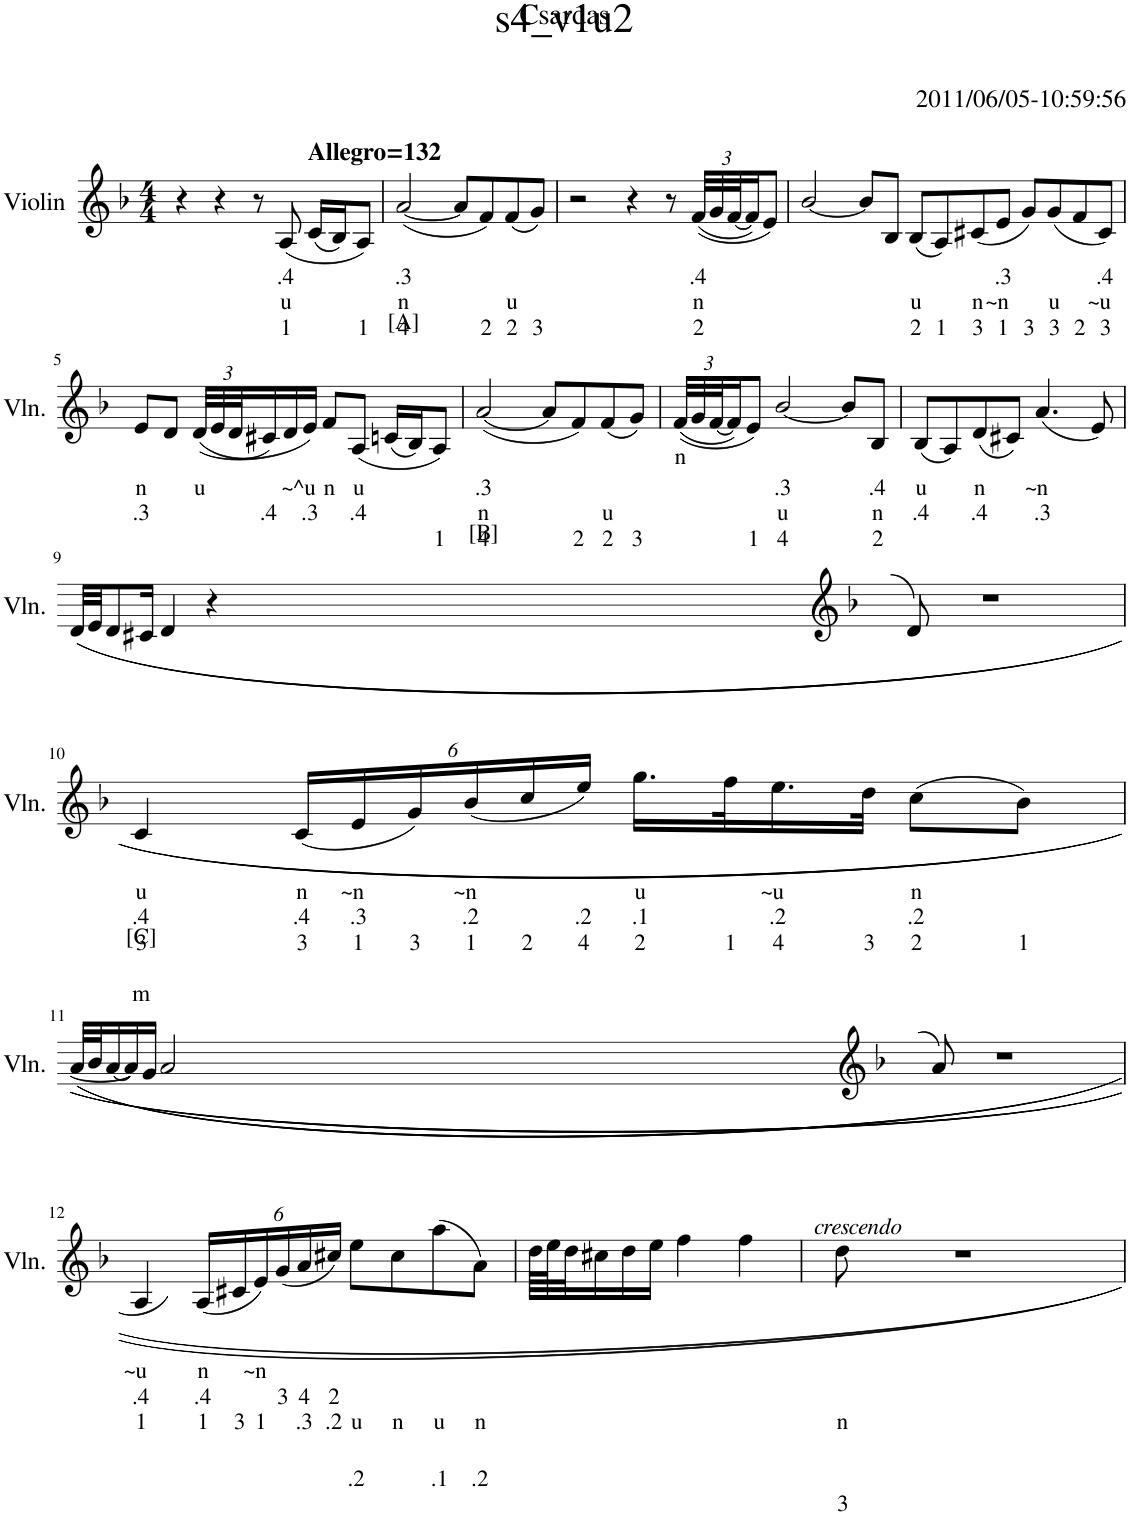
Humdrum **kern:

**kern	**text	**text	**text	**text	**text
*part1	*part1	*part1	*part1	*part1	*part1
*staff1	*staff1	*staff1	*staff1	*staff1	*staff1
*I"Violin	*	*	*	*	*
*I'Vln.	*	*	*	*	*
*clefG2	*	*	*	*	*
*k[b-]	*	*	*	*	*
*M4/4	*	*	*	*	*
=1	=1	=1	=1	=1	=1
4r	.	.	.	.	.
4r	.	.	.	.	.
8r	.	.	.	.	.
!	!LO:LY:b	!LO:LY:b	!LO:LY:b	!	!
(8A/	.4	u	1	.	.
!LO:TX:a:B:t=Allegro=132	!	!	!	!	!
(16c/LL	.	.	.	.	.
16B-/J)	.	.	.	.	.
!	!	!	!LO:LY:b	!	!
8A/J)	.	.	1	.	.
=2	=2	=2	=2	=2	=2
!	!LO:LY:b	!LO:LY:b	!LO:LY:b	!LO:LY:b	!
([2a/	.3	n	4	[A]	.
8a/L]	.	.	.	.	.
!	!	!	!LO:LY:b	!	!
8f/)	.	.	2	.	.
!	!	!LO:LY:b	!LO:LY:b	!	!
(8f/	.	u	2	.	.
!	!	!	!LO:LY:b	!	!
8g/J)	.	.	3	.	.
=3	=3	=3	=3	=3	=3
2r	.	.	.	.	.
4r	.	.	.	.	.
8r	.	.	.	.	.
*Xbrackettup	*	*	*	*	*
!	!LO:LY:b	!LO:LY:b	!LO:LY:b	!	!
((48f/LLL	.4	n	2	.	.
48g/	.	.	.	.	.
[48f/J	.	.	.	.	.
16f/J])	.	.	.	.	.
8e/J)	.	.	.	.	.
[2b-/	.	.	.	.	.
8b-/L]	.	.	.	.	.
8B-/J	.	.	.	.	.
=4	=4	=4	=4	=4	=4
!	!	!LO:LY:b	!LO:LY:b	!	!
(8B-/L	.	u	2	.	.
!	!	!	!LO:LY:b	!	!
8A/)	.	.	1	.	.
!	!	!LO:LY:b	!LO:LY:b	!	!
(8c#X/	.	n	3	.	.
!	!LO:LY:b	!LO:LY:b	!LO:LY:b	!	!
8e/J	.3	~n	1	.	.
!	!	!	!LO:LY:b	!	!
8g/L)	.	.	3	.	.
!	!	!LO:LY:b	!LO:LY:b	!	!
(8g/	.	u	3	.	.
!	!	!	!LO:LY:b	!	!
8f/	.	.	2	.	.
!	!LO:LY:b	!LO:LY:b	!LO:LY:b	!	!
8c#/J)	.4	~u	3	.	.
!!LO:LB:g=z
=5	=5	=5	=5	=5	=5
!	!LO:LY:b	!LO:LY:b	!	!	!
8e/L	n	.3	.	.	.
8d/J	.	.	.	.	.
!	!LO:LY:b	!	!	!	!
((48d/LLL	u	.	.	.	.
48e/	.	.	.	.	.
48d/J	.	.	.	.	.
!	!	!LO:LY:b	!	!	!
16c#X/)	.	.4	.	.	.
16d/	.	.	.	.	.
!	!LO:LY:b	!LO:LY:b	!	!	!
16e/JJ)	~^u	.3	.	.	.
!	!LO:LY:b	!	!	!	!
8f/L	n	.	.	.	.
!	!LO:LY:b	!LO:LY:b	!	!	!
(8A/J	u	.4	.	.	.
(16cn/LL	.	.	.	.	.
16B-/J)	.	.	.	.	.
!	!	!	!LO:LY:b	!	!
8A/J)	.	.	1	.	.
=6	=6	=6	=6	=6	=6
!	!LO:LY:b	!LO:LY:b	!LO:LY:b	!LO:LY:b	!
([2a/	.3	n	4	[B]	.
8a/L]	.	.	.	.	.
!	!	!	!LO:LY:b	!	!
8f/)	.	.	2	.	.
!	!	!LO:LY:b	!LO:LY:b	!	!
(8f/	.	u	2	.	.
!	!	!	!LO:LY:b	!	!
8g/J)	.	.	3	.	.
=7	=7	=7	=7	=7	=7
!	!LO:LY:b	!	!	!	!
((48f/LLL	n	.	.	.	.
48g/	.	.	.	.	.
[48f/J	.	.	.	.	.
16f/J])	.	.	.	.	.
!	!	!	!LO:LY:b	!	!
8e/J)	.	.	1	.	.
!	!LO:LY:b	!LO:LY:b	!LO:LY:b	!	!
[2b-/	.3	u	4	.	.
8b-/L]	.	.	.	.	.
!	!LO:LY:b	!LO:LY:b	!LO:LY:b	!	!
8B-/J	.4	n	2	.	.
=8	=8	=8	=8	=8	=8
!	!LO:LY:b	!LO:LY:b	!	!	!
(8B-/L	u	.4	.	.	.
8A/)	.	.	.	.	.
!	!LO:LY:b	!LO:LY:b	!	!	!
(8d/	n	.4	.	.	.
8c#X/J)	.	.	.	.	.
!	!LO:LY:b	!LO:LY:b	!	!	!
(4.a/	~n	.3	.	.	.
8e/)	.	.	.	.	.
!!LO:LB:g=z
=9	=9	=9	=9	=9	=9
((32d/LLL	.	.	.	.	.
32e/JJ	.	.	.	.	.
8d/)	.	.	.	.	.
16c#X/Jk	.	.	.	.	.
4d/)	.	.	.	.	.
4r	.	.	.	.	.
0.ryy	.	.	.	.	.
1r	.	.	.	.	.
(8d/	.	.	.	.	.
!!LO:LB:g=z
=10	=10	=10	=10	=10	=10
!	!LO:LY:b	!LO:LY:b	!LO:LY:b	!LO:LY:b	!LO:LY:b
4c/	u	.4	3	[C]	m
!	!LO:LY:b	!LO:LY:b	!LO:LY:b	!	!
(24c/LL	n	.4	3	.	.
!	!LO:LY:b	!LO:LY:b	!LO:LY:b	!	!
24e/	~n	.3	1	.	.
!	!	!	!LO:LY:b	!	!
24g/)	.	.	3	.	.
!	!LO:LY:b	!LO:LY:b	!LO:LY:b	!	!
(24b-/	~n	.2	1	.	.
!	!	!	!LO:LY:b	!	!
24cc/	.	.	2	.	.
!	!	!LO:LY:b	!LO:LY:b	!	!
24ee/JJ)	.	.2	4	.	.
!	!LO:LY:b	!LO:LY:b	!LO:LY:b	!	!
16.gg\LL	u	.1	2	.	.
!	!	!	!LO:LY:b	!	!
32ff\K	.	.	1	.	.
!	!LO:LY:b	!LO:LY:b	!LO:LY:b	!	!
16.ee\	~u	.2	4	.	.
!	!	!	!LO:LY:b	!	!
32dd\JJk	.	.	3	.	.
!	!LO:LY:b	!LO:LY:b	!LO:LY:b	!	!
(8cc\L	n	.2	2	.	.
!	!	!	!LO:LY:b	!	!
8b-\J)	.	.	1	.	.
!!LO:LB:g=z
=11	=11	=11	=11	=11	=11
((32a/LLL	.	.	.	.	.
32b-/J	.	.	.	.	.
[16a/)	.	.	.	.	.
16a/]	.	.	.	.	.
16g/JJ)	.	.	.	.	.
2a/	.	.	.	.	.
00ryy	.	.	.	.	.
1r	.	.	.	.	.
(8a/	.	.	.	.	.
!!LO:LB:g=z
=12	=12	=12	=12	=12	=12
!	!LO:LY:b	!LO:LY:b	!LO:LY:b	!	!
4A/	~u	.4	1	.	.
!	!LO:LY:b	!LO:LY:b	!LO:LY:b	!	!
(24A/LL	n	.4	1	.	.
!	!	!	!LO:LY:b	!	!
24c#X/	.	.	3	.	.
!	!LO:LY:b	!	!LO:LY:b	!	!
24e/)	~n	.	1	.	.
!	!	!LO:LY:b	!	!	!
(24g/	.	3	.	.	.
!	!	!LO:LY:b	!LO:LY:b	!	!
24a/	.	4	.3	.	.
!	!	!LO:LY:b	!LO:LY:b	!	!
24cc#X/JJ)	.	2	.2	.	.
!	!	!	!LO:LY:b	!LO:LY:b	!
8ee\L	.	.	u	.2	.
!	!	!	!LO:LY:b	!	!
8cc#\	.	.	n	.	.
!	!	!	!LO:LY:b	!LO:LY:b	!
(8aa\	.	.	u	.1	.
!	!	!	!LO:LY:b	!LO:LY:b	!
8a\J)	.	.	n	.2	.
=13	=13	=13	=13	=13	=13
64dd\LLLL	.	.	.	.	.
64ee\J	.	.	.	.	.
32dd\J	.	.	.	.	.
16cc#X\	.	.	.	.	.
16dd\	.	.	.	.	.
16ee\JJ	.	.	.	.	.
4ff\	.	.	.	.	.
4ff\	.	.	.	.	.
1%7ryy	.	.	.	.	.
!LO:TX:a:i:t=crescendo	!	!	!	!	!
1r	.	.	.	.	.
!	!	!	!LO:LY:b	!	!LO:LY:b
8dd\	.	.	n	.	3
=	=	=	=	=	=
*-	*-	*-	*-	*-	*-
